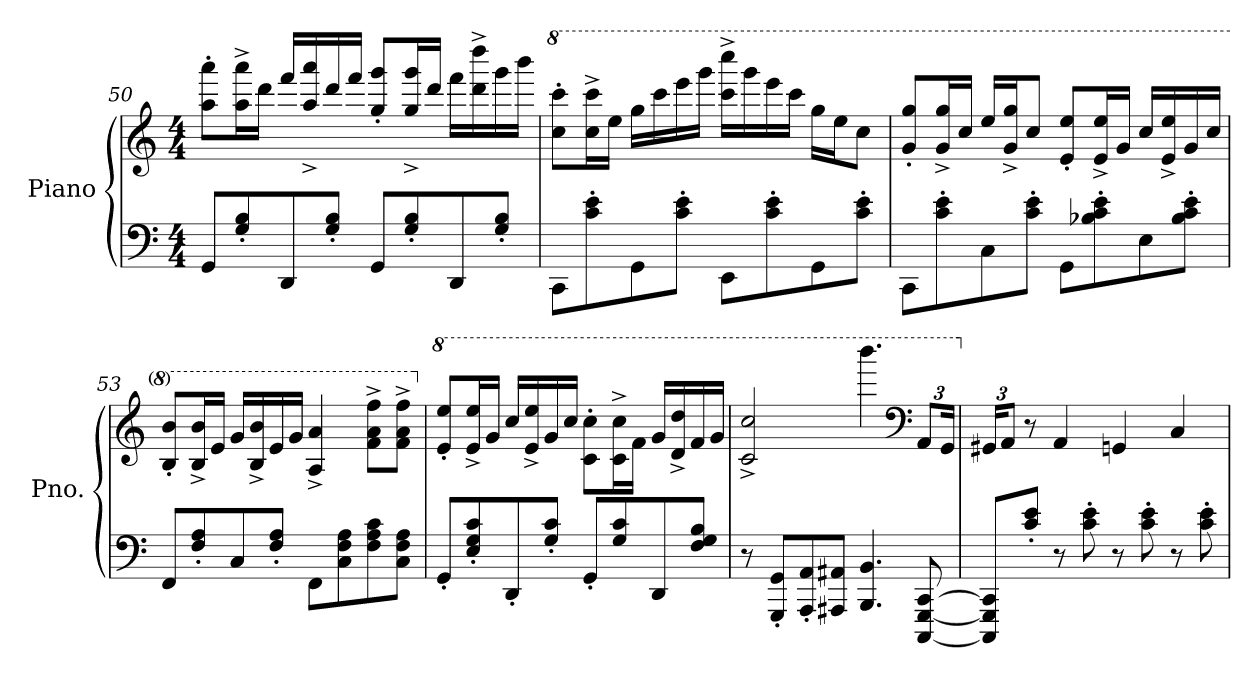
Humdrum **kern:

**kern	**kern
*part1	*part1
*staff2	*staff1
*I"Piano	*
*I'Pno.	*
*clefF4	*clefG2
*k[]	*k[]
*M4/4	*M4/4
=50	=50
8GG/L	8aa\' 8aaa\'L
8G/' 8B/'	16aa\^ 16aaa\^L
.	16ddd\JJ
8DD/	16fff/LL
.	16aa/^ 16aaa/^
8G/' 8B/'J	16ddd/
.	16fff/JJ
8GG/L	8gg/' 8ggg/'L
8G/' 8B/'	16gg/^ 16ggg/^L
.	16ddd/JJ
8DD/	16fff\LL
.	16ddd\^ 16dddd\^
8G/' 8B/'J	16ggg\
.	16bbb\JJ
!!LO:LB:g=z
=51	=51
*	*8va
8CC\L	8ccc\' 8cccc\'L
8c\' 8e\'	16ccc\^ 16cccc\^L
.	16eee\JJ
8GG\	16ggg\LL
.	16cccc\
8c\' 8e\'J	16eeee\
.	16gggg\JJ
8EE\L	16cccc\^ 16ccccc\^LL
.	16gggg\
8c\' 8e\'	16eeee\
.	16cccc\JJ
8GG\	16ggg\LL
.	16eee\J
8c\' 8e\'J	8ccc\J
=52	=52
8CC\L	8gg/' 8ggg/'L
8c\' 8e\'	16gg/^ 16ggg/^L
.	16ccc/JJ
8C\	16eee/LL
.	16gg/^ 16ggg/^J
8c\' 8e\'J	8ccc/J
8GG\L	8ee/' 8eee/'L
8B-X\' 8c\' 8e\'	16ee/^ 16eee/^L
.	16gg/JJ
8E\	16ccc/LL
.	16ee/^ 16eee/^
8B-\' 8c\' 8e\'J	16gg/
.	16ccc/JJ
=53	=53
8FF/L	8b/' 8bb/'L
8F/' 8A/'	16b/^ 16bb/^L
.	16ee/JJ
8C/	16gg/LL
.	16b/^ 16bb/^
8F/' 8A/'J	16ee/
.	16gg/JJ
8FF\L	4a/^ 4aa/^
8C\ 8F\ 8A\	.
8F\ 8A\ 8c\	8ff\^ 8aa\^ 8fff\^L
8C\ 8F\ 8A\J	8ff\^ 8aa\^ 8fff\^J
!!LO:LB:g=z
=54	=54
*	*X8va
*	*8va
8GG'/L	8ee/' 8eee/'L
8E/' 8G/' 8c/'	16ee/^ 16eee/^L
.	16gg/JJ
8DD'/	16ccc/LL
.	16ee/^ 16eee/^
8G/' 8c/'J	16gg/
.	16ccc/JJ
8GG'/L	8cc\' 8ccc\'L
8G/ 8c/	16cc\^ 16ccc\^L
.	16ff\JJ
8DD/	16gg/LL
.	16dd/^ 16ddd/^
8F/ 8G/ 8B/J	16ff/
.	16gg/JJ
=55	=55
*	*MM151
8r	2cc/^ 2ccc/^
8GGG/' 8GG/'L	.
8AAA/' 8AA/'	.
8AAA#X/ 8AA#X/J	.
4.BBB/ 4.BB/	4.bbbb\
*	*clefF4
*	*Xbrackettup
[8CCC/ [8GGG/ [8CC/	12A/L
.	24G/Jk
=56	=56
*	*X8va
8CCC/] 8GGG/] 8CC/]L	24GG#X/KL
.	12AA/J
8c/' 8e/'J	8r
8r	4AA/
8c\' 8e\'	.
8r	4GGn/
8c\' 8e\'	.
8r	4C/
8c\' 8e\'	.
=	=
*-	*-
